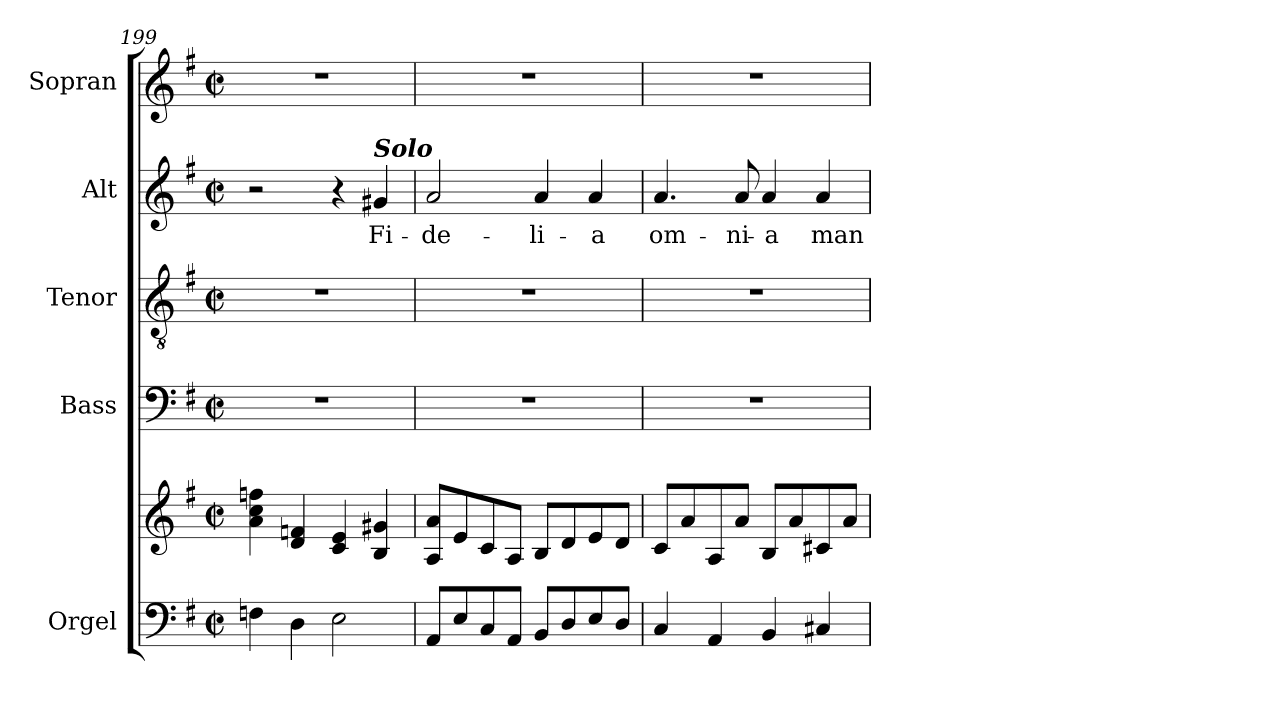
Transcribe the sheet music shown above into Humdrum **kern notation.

**kern	**kern	**kern	**kern	**kern	**text	**kern
*part5	*part5	*part4	*part3	*part2	*part2	*part1
*staff6	*staff5	*staff4	*staff3	*staff2	*staff2	*staff1
*I"Orgel	*	*I"Bass	*I"Tenor	*I"Alt	*	*I"Sopran
*I'Org.	*	*I'B.	*I'T.	*I'A.	*	*I'S.
*clefF4	*clefG2	*clefF4	*clefGv2	*clefG2	*	*clefG2
*k[f#]	*k[f#]	*k[f#]	*k[f#]	*k[f#]	*	*k[f#]
*G:	*G:	*G:	*G:	*G:	*	*G:
*M2/2	*M2/2	*M2/2	*M2/2	*M2/2	*	*M2/2
*met(c|)	*met(c|)	*met(c|)	*met(c|)	*met(c|)	*	*met(c|)
=199	=199	=199	=199	=199	=199	=199
4Fn\	4a\ 4cc\ 4ffn\	1r	1r	2r	.	1r
4D\	4d/ 4fn/	.	.	.	.	.
2E\	4c/ 4e/	.	.	4r	.	.
!	!	!	!	!LO:TX:a:Bi:t=Solo	!	!
!	!	!	!	!	!LO:LY:b	!
.	4B/ 4g#X/	.	.	4g#X/	Fi-	.
=200	=200	=200	=200	=200	=200	=200
!	!	!	!	!	!LO:LY:b	!
8AA/L	8A/ 8a/L	1r	1r	2a/	-de-	1r
8E/	8e/	.	.	.	.	.
8C/	8c/	.	.	.	.	.
8AA/J	8A/J	.	.	.	.	.
!	!	!	!	!	!LO:LY:b	!
8BB/L	8B/L	.	.	4a/	-li-	.
8D/	8d/	.	.	.	.	.
!	!	!	!	!	!LO:LY:b	!
8E/	8e/	.	.	4a/	-a	.
8D/J	8d/J	.	.	.	.	.
=201	=201	=201	=201	=201	=201	=201
!	!	!	!	!	!LO:LY:b	!
4C/	8c/L	1r	1r	4.a/	om-	1r
.	8a/	.	.	.	.	.
4AA/	8A/	.	.	.	.	.
!	!	!	!	!	!LO:LY:b	!
.	8a/J	.	.	8a/	-ni-	.
!	!	!	!	!	!LO:LY:b	!
4BB/	8B/L	.	.	4a/	-a	.
.	8a/	.	.	.	.	.
!	!	!	!	!	!LO:LY:b	!
4C#X/	8c#X/	.	.	4a/	man-	.
.	8a/J	.	.	.	.	.
=	=	=	=	=	=	=
*-	*-	*-	*-	*-	*-	*-
